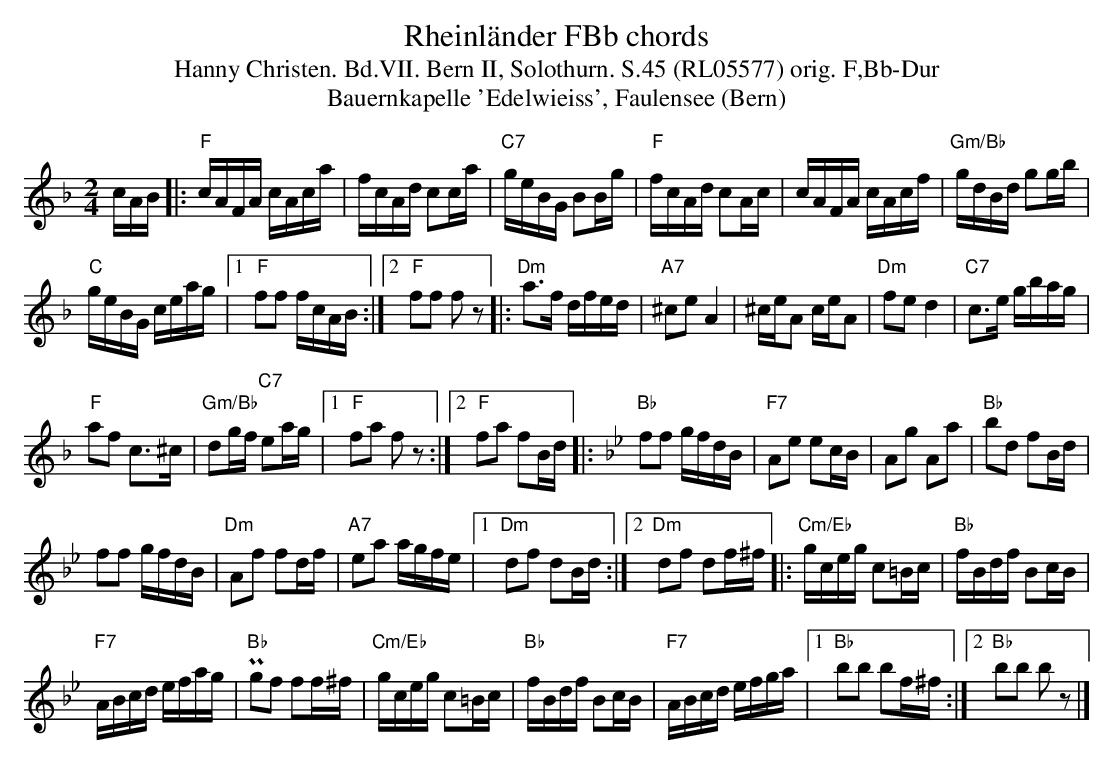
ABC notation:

X:1
T: Rheinl\"ander FBb chords
T:Hanny Christen. Bd.VII. Bern II, Solothurn. S.45 (RL05577) orig. F,Bb-Dur
T: Bauernkapelle 'Edelwieiss', Faulensee (Bern)
M:2/4
L:1/16
K:F %%MIDI gchordon
cAB |: "F"cAFA cAca | fcAd c2ca | "C7"geBG B2Bg | "F"fcAd c2Ac | cAFA cAcf | "Gm/Bb"gdBd g2gb |
"C"geBG ceag |1 "F"f2f2 fcAB :|2 "F"f2f2 f2z2 |: "Dm"a3f dfed | "A7"^c2e2 A4 | ^ceA2 ceA2 | "Dm"f2e2 d4 | "C7"c3e gbag |
"F"a2f2 c3^c | "Gm/Bb"d2gf "C7"e2ag |1 "F"f2a2 f2z2 :|2 "F"f2a2 f2Bd |: [K:Bb] "Bb"f2f2 gfdB | "F7"A2e2 e2cB | A2g2 A2a2 | "Bb"b2d2 f2Bd |
f2f2 gfdB | "Dm"A2f2 f2df | "A7"e2a2 agfe |1 "Dm"d2f2 d2Bd :|2 "Dm"d2f2 d2f^f |: "Cm/Eb"gceg c2=Bc | "Bb"fBdf B2cB |
"F7"ABcd efag | "Bb"Pg2f2 f2f^f | "Cm/Eb"gceg c2=Bc | "Bb"fBdf B2cB | "F7"ABcd efga |1 "Bb"b2b2 b2f^f :|2 "Bb"b2b2 b2z2 |]
